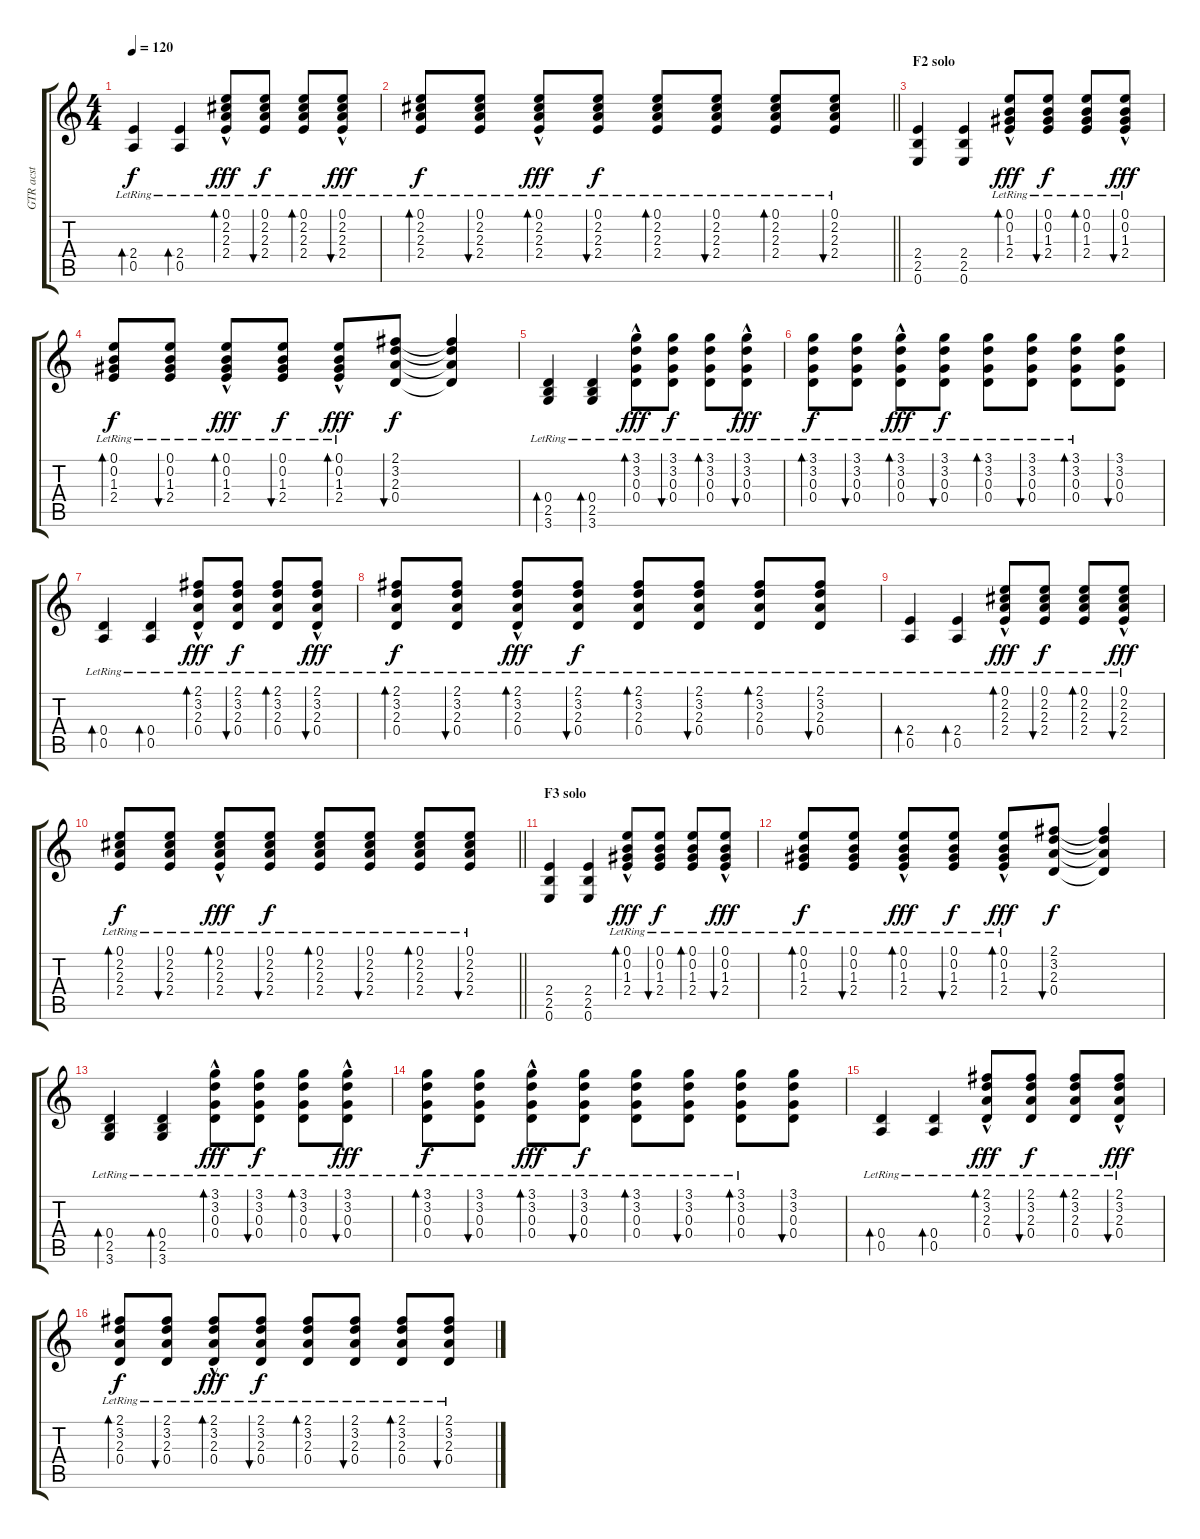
\track ("GTR acst " "GTR acst ") {instrument acousticguitarsteel}
\staff {score tabs}
\tuning (E4 B3 G3 D3 A2 E2) {hide}
\ts (4 4)
\tempo 120
\clef g2
\ks c
(2.4{lr} 0.5{lr}).4{bd 30 dy f} (2.4{lr} 0.5{lr}).4{bd 30} (0.1{hac lr} 2.2{hac lr} 2.3{hac lr} 2.4{hac lr}).8{bd 30 dy fff} (0.1{lr} 2.2{lr} 2.3{lr} 2.4{lr}).8{bu 30 dy f} (0.1{lr} 2.2{lr} 2.3{lr} 2.4{lr}).8{bd 30} (0.1{hac lr} 2.2{hac lr} 2.3{hac lr} 2.4{hac lr}).8{bu 30 dy fff} |
\barLineRight lightlight
(0.1{lr} 2.2{lr} 2.3{lr} 2.4{lr}).8{bd 30 dy f} (0.1{lr} 2.2{lr} 2.3{lr} 2.4{lr}).8{bu 30} (0.1{hac lr} 2.2{hac lr} 2.3{hac lr} 2.4{hac lr}).8{bd 30 dy fff} (0.1{lr} 2.2{lr} 2.3{lr} 2.4{lr}).8{bu 30 dy f} (0.1{lr} 2.2{lr} 2.3{lr} 2.4{lr}).8{bd 30} (0.1{lr} 2.2{lr} 2.3{lr} 2.4{lr}).8{bu 30} (0.1{lr} 2.2{lr} 2.3{lr} 2.4{lr}).8{bd 30} (0.1{lr} 2.2{lr} 2.3{lr} 2.4{lr}).8{bu 30} |
\section ("" "F2 solo")
(2.4 2.5 0.6).4 (2.4 2.5 0.6).4 (0.1{hac lr} 0.2{hac lr} 1.3{hac lr} 2.4{hac lr}).8{bd 30 dy fff} (0.1{lr} 0.2{lr} 1.3{lr} 2.4{lr}).8{bu 30 dy f} (0.1{lr} 0.2{lr} 1.3{lr} 2.4{lr}).8{bd 30} (0.1{hac lr} 0.2{hac lr} 1.3{hac lr} 2.4{hac lr}).8{bu 30 dy fff} |
(0.1{lr} 0.2{lr} 1.3{lr} 2.4{lr}).8{bd 30 dy f} (0.1{lr} 0.2{lr} 1.3{lr} 2.4{lr}).8{bu 30} (0.1{hac lr} 0.2{hac lr} 1.3{hac lr} 2.4{hac lr}).8{bd 30 dy fff} (0.1{lr} 0.2{lr} 1.3{lr} 2.4{lr}).8{bu 30 dy f} (0.1{hac lr} 0.2{hac lr} 1.3{hac lr} 2.4{hac lr}).8{bd 30 dy fff} (2.1 3.2 2.3 0.4).8{bu 120 dy f} (2.1{t} 3.2{t} 2.3{t} 0.4{t}).4 |
(0.4{lr} 2.5{lr} 3.6{lr}).4{bd 30} (0.4{lr} 2.5{lr} 3.6{lr}).4{bd 30} (3.1{hac lr} 3.2{hac lr} 0.3{hac lr} 0.4{hac lr}).8{bd 30 dy fff} (3.1{lr} 3.2{lr} 0.3{lr} 0.4{lr}).8{bu 30 dy f} (3.1{lr} 3.2{lr} 0.3{lr} 0.4{lr}).8{bd 30} (3.1{hac lr} 3.2{hac lr} 0.3{hac lr} 0.4{hac lr}).8{bu 30 dy fff} |
(3.1{lr} 3.2{lr} 0.3{lr} 0.4{lr}).8{bd 30 dy f} (3.1{lr} 3.2{lr} 0.3{lr} 0.4{lr}).8{bu 30} (3.1{hac lr} 3.2{hac lr} 0.3{hac lr} 0.4{hac lr}).8{bd 30 dy fff} (3.1{lr} 3.2{lr} 0.3{lr} 0.4{lr}).8{bu 30 dy f} (3.1{lr} 3.2{lr} 0.3{lr} 0.4{lr}).8{bd 30} (3.1{lr} 3.2{lr} 0.3{lr} 0.4{lr}).8{bu 30} (3.1{lr} 3.2{lr} 0.3{lr} 0.4{lr}).8{bd 30} (3.1 3.2 0.3 0.4).8{bu 30} |
(0.4{lr} 0.5{lr}).4{bd 30} (0.4{lr} 0.5{lr}).4{bd 30} (2.1{hac lr} 3.2{hac lr} 2.3{hac lr} 0.4{hac lr}).8{bd 30 dy fff} (2.1{lr} 3.2{lr} 2.3{lr} 0.4{lr}).8{bu 30 dy f} (2.1{lr} 3.2{lr} 2.3{lr} 0.4{lr}).8{bd 30} (2.1{hac lr} 3.2{hac lr} 2.3{hac lr} 0.4{hac lr}).8{bu 30 dy fff} |
(2.1{lr} 3.2{lr} 2.3{lr} 0.4{lr}).8{bd 30 dy f} (2.1{lr} 3.2{lr} 2.3{lr} 0.4{lr}).8{bu 30} (2.1{hac lr} 3.2{hac lr} 2.3{hac lr} 0.4{hac lr}).8{bd 30 dy fff} (2.1{lr} 3.2{lr} 2.3{lr} 0.4{lr}).8{bu 30 dy f} (2.1{lr} 3.2{lr} 2.3{lr} 0.4{lr}).8{bd 30} (2.1{lr} 3.2{lr} 2.3{lr} 0.4{lr}).8{bu 30} (2.1{lr} 3.2{lr} 2.3{lr} 0.4{lr}).8{bd 30} (2.1{lr} 3.2{lr} 2.3{lr} 0.4{lr}).8{bu 30} |
(2.4{lr} 0.5{lr}).4{bd 30} (2.4{lr} 0.5{lr}).4{bd 30} (0.1{hac lr} 2.2{hac lr} 2.3{hac lr} 2.4{hac lr}).8{bd 30 dy fff} (0.1{lr} 2.2{lr} 2.3{lr} 2.4{lr}).8{bu 30 dy f} (0.1{lr} 2.2{lr} 2.3{lr} 2.4{lr}).8{bd 30} (0.1{hac lr} 2.2{hac lr} 2.3{hac lr} 2.4{hac lr}).8{bu 30 dy fff} |
\barLineRight lightlight
(0.1{lr} 2.2{lr} 2.3{lr} 2.4{lr}).8{bd 30 dy f} (0.1{lr} 2.2{lr} 2.3{lr} 2.4{lr}).8{bu 30} (0.1{hac lr} 2.2{hac lr} 2.3{hac lr} 2.4{hac lr}).8{bd 30 dy fff} (0.1{lr} 2.2{lr} 2.3{lr} 2.4{lr}).8{bu 30 dy f} (0.1{lr} 2.2{lr} 2.3{lr} 2.4{lr}).8{bd 30} (0.1{lr} 2.2{lr} 2.3{lr} 2.4{lr}).8{bu 30} (0.1{lr} 2.2{lr} 2.3{lr} 2.4{lr}).8{bd 30} (0.1{lr} 2.2{lr} 2.3{lr} 2.4{lr}).8{bu 30} |
\section ("" "F3 solo")
(2.4 2.5 0.6).4 (2.4 2.5 0.6).4 (0.1{hac lr} 0.2{hac lr} 1.3{hac lr} 2.4{hac lr}).8{bd 30 dy fff} (0.1{lr} 0.2{lr} 1.3{lr} 2.4{lr}).8{bu 30 dy f} (0.1{lr} 0.2{lr} 1.3{lr} 2.4{lr}).8{bd 30} (0.1{hac lr} 0.2{hac lr} 1.3{hac lr} 2.4{hac lr}).8{bu 30 dy fff} |
(0.1{lr} 0.2{lr} 1.3{lr} 2.4{lr}).8{bd 30 dy f} (0.1{lr} 0.2{lr} 1.3{lr} 2.4{lr}).8{bu 30} (0.1{hac lr} 0.2{hac lr} 1.3{hac lr} 2.4{hac lr}).8{bd 30 dy fff} (0.1{lr} 0.2{lr} 1.3{lr} 2.4{lr}).8{bu 30 dy f} (0.1{hac lr} 0.2{hac lr} 1.3{hac lr} 2.4{hac lr}).8{bd 30 dy fff} (2.1 3.2 2.3 0.4).8{bu 120 dy f} (2.1{t} 3.2{t} 2.3{t} 0.4{t}).4 |
(0.4{lr} 2.5{lr} 3.6{lr}).4{bd 30} (0.4{lr} 2.5{lr} 3.6{lr}).4{bd 30} (3.1{hac lr} 3.2{hac lr} 0.3{hac lr} 0.4{hac lr}).8{bd 30 dy fff} (3.1{lr} 3.2{lr} 0.3{lr} 0.4{lr}).8{bu 30 dy f} (3.1{lr} 3.2{lr} 0.3{lr} 0.4{lr}).8{bd 30} (3.1{hac lr} 3.2{hac lr} 0.3{hac lr} 0.4{hac lr}).8{bu 30 dy fff} |
(3.1{lr} 3.2{lr} 0.3{lr} 0.4{lr}).8{bd 30 dy f} (3.1{lr} 3.2{lr} 0.3{lr} 0.4{lr}).8{bu 30} (3.1{hac lr} 3.2{hac lr} 0.3{hac lr} 0.4{hac lr}).8{bd 30 dy fff} (3.1{lr} 3.2{lr} 0.3{lr} 0.4{lr}).8{bu 30 dy f} (3.1{lr} 3.2{lr} 0.3{lr} 0.4{lr}).8{bd 30} (3.1{lr} 3.2{lr} 0.3{lr} 0.4{lr}).8{bu 30} (3.1{lr} 3.2{lr} 0.3{lr} 0.4{lr}).8{bd 30} (3.1 3.2 0.3 0.4).8{bu 30} |
(0.4{lr} 0.5{lr}).4{bd 30} (0.4{lr} 0.5{lr}).4{bd 30} (2.1{hac lr} 3.2{hac lr} 2.3{hac lr} 0.4{hac lr}).8{bd 30 dy fff} (2.1{lr} 3.2{lr} 2.3{lr} 0.4{lr}).8{bu 30 dy f} (2.1{lr} 3.2{lr} 2.3{lr} 0.4{lr}).8{bd 30} (2.1{hac lr} 3.2{hac lr} 2.3{hac lr} 0.4{hac lr}).8{bu 30 dy fff} |
(2.1{lr} 3.2{lr} 2.3{lr} 0.4{lr}).8{bd 30 dy f} (2.1{lr} 3.2{lr} 2.3{lr} 0.4{lr}).8{bu 30} (2.1{hac lr} 3.2{hac lr} 2.3{hac lr} 0.4{hac lr}).8{bd 30 dy fff} (2.1{lr} 3.2{lr} 2.3{lr} 0.4{lr}).8{bu 30 dy f} (2.1{lr} 3.2{lr} 2.3{lr} 0.4{lr}).8{bd 30} (2.1{lr} 3.2{lr} 2.3{lr} 0.4{lr}).8{bu 30} (2.1{lr} 3.2{lr} 2.3{lr} 0.4{lr}).8{bd 30} (2.1{lr} 3.2{lr} 2.3{lr} 0.4{lr}).8{bu 30}
